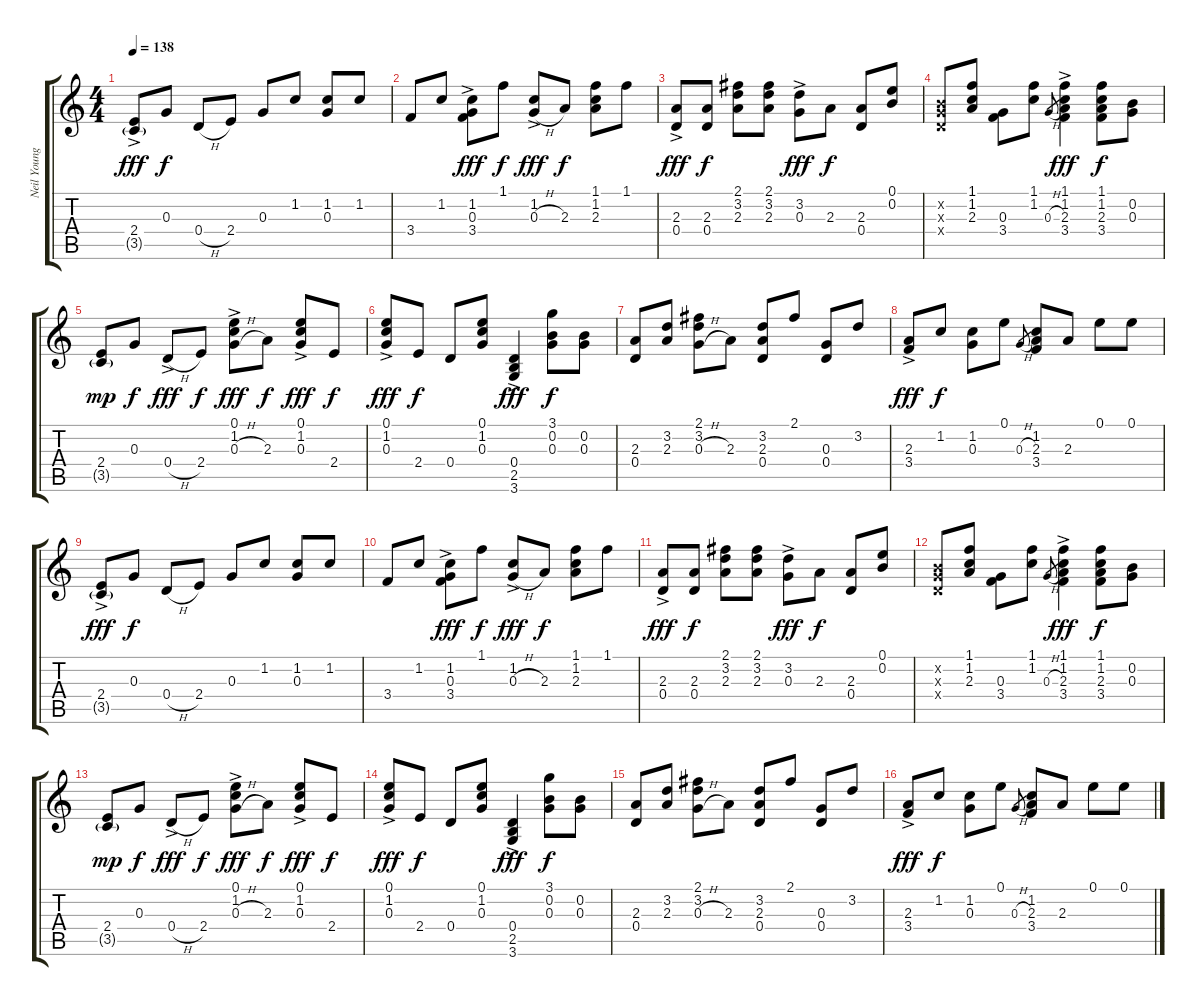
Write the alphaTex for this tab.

\track ("Neil Young Acoustic" "Neil Young") {instrument acousticguitarsteel}
\staff {score tabs}
\tuning (E4 B3 G3 D3 A2 E2) {hide}
\ts (4 4)
\tempo 138
\clef g2
\ks c
(2.4{ac} 3.5{g ac}).8{dy fff} 0.3.8{dy f} 0.4{h}.8 2.4.8 0.3.8 1.2.8 (1.2 0.3).8 1.2.8 |
3.4.8 1.2.8 (1.2{ac} 0.3{ac} 3.4{ac}).8{dy fff} 1.1.8{dy f} (1.2{ac} 0.3{h ac}).8{dy fff} 2.3.8{dy f} (1.1 1.2 2.3).8 1.1.8 |
(2.3{ac} 0.4{ac}).8{dy fff} (2.3 0.4).8{dy f} (2.1 3.2 2.3).8 (2.1 3.2 2.3).8 (3.2{ac} 0.3{ac}).8{dy fff} 2.3.8{dy f} (2.3 0.4).8 (0.1 0.2).8 |
(0.2{x} 0.3{x} 0.4{x}).8 (1.1 1.2 2.3).8 (0.3 3.4).8 (1.1 1.2).8 0.3{h}.8{gr} (1.1{ac} 1.2{ac} 2.3{ac} 3.4{ac}).4{dy fff} (1.1 1.2 2.3 3.4).8{dy f} (0.2 0.3).8 |
(2.4 3.5{g}).8{dy mp} 0.3.8{dy f} 0.4{h ac}.8{dy fff} 2.4.8{dy f} (0.1{ac} 1.2{ac} 0.3{h ac}).8{dy fff} 2.3.8{dy f} (0.1{ac} 1.2{ac} 0.3{ac}).8{dy fff} 2.4.8{dy f} |
(0.1{ac} 1.2{ac} 0.3{ac}).8{dy fff} 2.4.8{dy f} 0.4.8 (0.1 1.2 0.3).8 (0.4{ac} 2.5{ac} 3.6{ac}).4{dy fff} (3.1 0.2 0.3).8{dy f} (0.2 0.3).8 |
(2.3 0.4).8 (3.2 2.3).8 (2.1 3.2 0.3{h}).8 2.3.8 (3.2 2.3 0.4).8 2.1.8 (0.3 0.4).8 3.2.8 |
(2.3{ac} 3.4{ac}).8{dy fff} 1.2.8{dy f} (1.2 0.3).8 0.1.8 0.3{h}.8{gr} (1.2 2.3 3.4).8 2.3.8 0.1.8 0.1.8 |
(2.4{ac} 3.5{g ac}).8{dy fff} 0.3.8{dy f} 0.4{h}.8 2.4.8 0.3.8 1.2.8 (1.2 0.3).8 1.2.8 |
3.4.8 1.2.8 (1.2{ac} 0.3{ac} 3.4{ac}).8{dy fff} 1.1.8{dy f} (1.2{ac} 0.3{h ac}).8{dy fff} 2.3.8{dy f} (1.1 1.2 2.3).8 1.1.8 |
(2.3{ac} 0.4{ac}).8{dy fff} (2.3 0.4).8{dy f} (2.1 3.2 2.3).8 (2.1 3.2 2.3).8 (3.2{ac} 0.3{ac}).8{dy fff} 2.3.8{dy f} (2.3 0.4).8 (0.1 0.2).8 |
(0.2{x} 0.3{x} 0.4{x}).8 (1.1 1.2 2.3).8 (0.3 3.4).8 (1.1 1.2).8 0.3{h}.8{gr} (1.1{ac} 1.2{ac} 2.3{ac} 3.4{ac}).4{dy fff} (1.1 1.2 2.3 3.4).8{dy f} (0.2 0.3).8 |
(2.4 3.5{g}).8{dy mp} 0.3.8{dy f} 0.4{h ac}.8{dy fff} 2.4.8{dy f} (0.1{ac} 1.2{ac} 0.3{h ac}).8{dy fff} 2.3.8{dy f} (0.1{ac} 1.2{ac} 0.3{ac}).8{dy fff} 2.4.8{dy f} |
(0.1{ac} 1.2{ac} 0.3{ac}).8{dy fff} 2.4.8{dy f} 0.4.8 (0.1 1.2 0.3).8 (0.4{ac} 2.5{ac} 3.6{ac}).4{dy fff} (3.1 0.2 0.3).8{dy f} (0.2 0.3).8 |
(2.3 0.4).8 (3.2 2.3).8 (2.1 3.2 0.3{h}).8 2.3.8 (3.2 2.3 0.4).8 2.1.8 (0.3 0.4).8 3.2.8 |
(2.3{ac} 3.4{ac}).8{dy fff} 1.2.8{dy f} (1.2 0.3).8 0.1.8 0.3{h}.8{gr} (1.2 2.3 3.4).8 2.3.8 0.1.8 0.1.8
